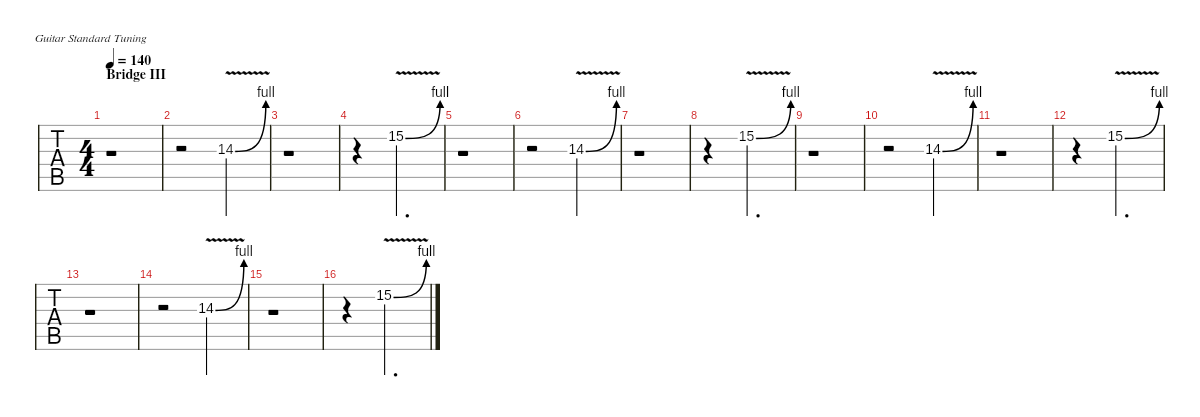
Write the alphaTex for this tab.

\defaultSystemsLayout 4
\hideDynamics
\bracketExtendMode nobrackets
\otherSystemsTrackNameOrientation horizontal
\track ("Lead Guitar 1" "  ") {multiBarRest instrument distortionguitar}
\staff {tabs}
\tuning (E4 B3 G3 D3 A2 E2)
\ts (4 4)
\section ("" "Bridge III")
\tempo 140
\clef g2
\ks c
r.1{dy mf} |
r.2 14.3{be (bend 0 0 15 4) v}.2{dy pp} |
r.1 |
r.4 15.2{be (bend 0 0 15 4) v}.2{d dy mf} |
r.1 |
r.2 14.3{be (bend 0 0 15 4) v}.2{dy pp} |
r.1 |
r.4 15.2{be (bend 0 0 15 4) v}.2{d dy mf} |
r.1 |
r.2 14.3{be (bend 0 0 15 4) v}.2{dy pp} |
r.1 |
r.4 15.2{be (bend 0 0 15 4) v}.2{d dy mf} |
r.1 |
r.2 14.3{be (bend 0 0 15 4) v}.2{dy pp} |
r.1 |
r.4 15.2{be (bend 0 0 15 4) v}.2{d dy mf}
